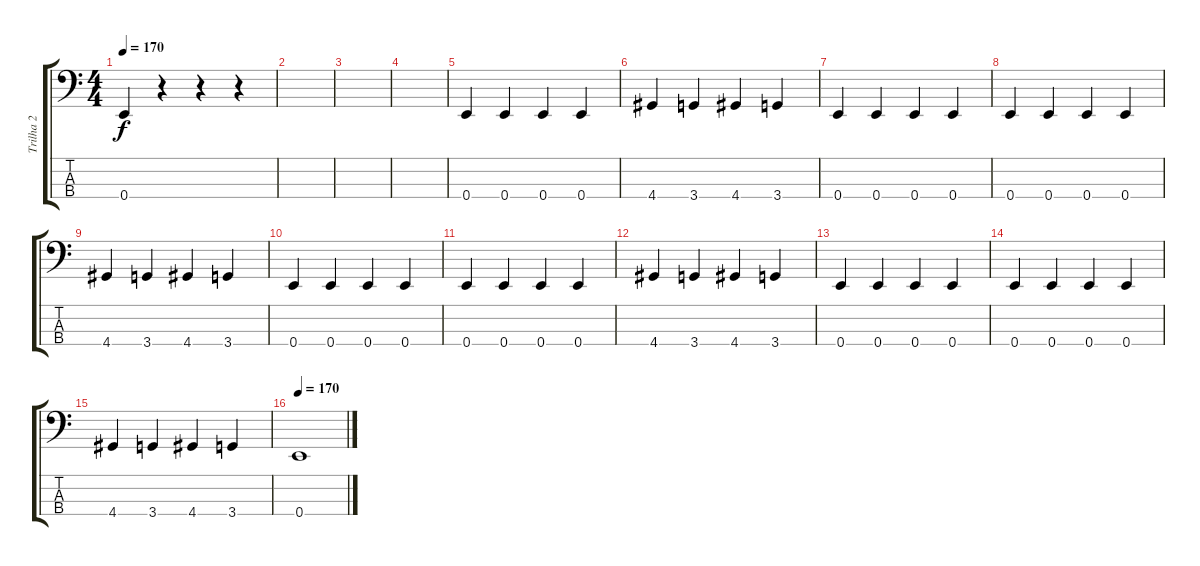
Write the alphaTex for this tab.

\track ("Trilha 2" "Trilha 2") {instrument slapbass2}
\staff {score tabs}
\tuning (G2 D2 A1 E1) {hide}
\ts (4 4)
\tempo 170
\tempo 200
\tempo 170
\clef f4
\ks c
0.4.4{dy f instrument slapbass2} r.4 r.4 r.4 |
|
|
|
0.4.4 0.4.4 0.4.4 0.4.4 |
4.4.4 3.4.4 4.4.4 3.4.4 |
0.4.4 0.4.4 0.4.4 0.4.4 |
0.4.4 0.4.4 0.4.4 0.4.4 |
4.4.4 3.4.4 4.4.4 3.4.4 |
0.4.4 0.4.4 0.4.4 0.4.4 |
0.4.4 0.4.4 0.4.4 0.4.4 |
4.4.4 3.4.4 4.4.4 3.4.4 |
0.4.4 0.4.4 0.4.4 0.4.4 |
0.4.4 0.4.4 0.4.4 0.4.4 |
4.4.4 3.4.4 4.4.4 3.4.4 |
\tempo 170
0.4.1
